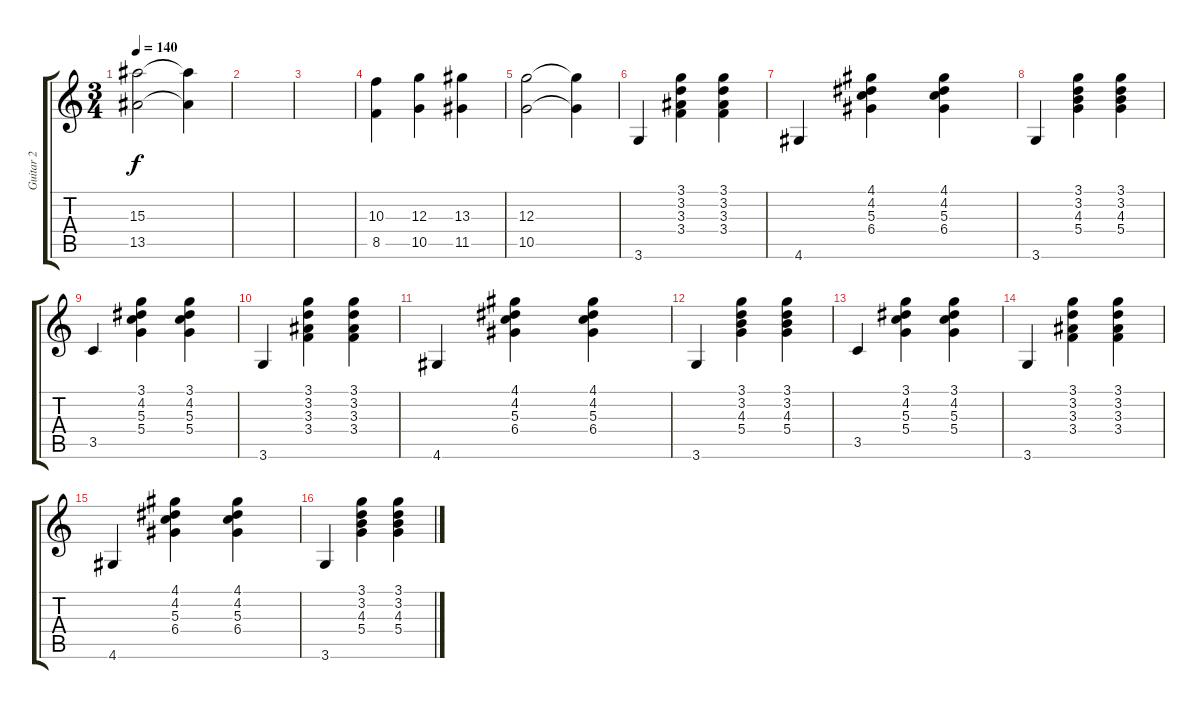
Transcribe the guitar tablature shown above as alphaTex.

\track ("Guitar 2" "Guitar 2") {instrument acousticguitarnylon}
\staff {score tabs}
\tuning (E4 B3 G3 D3 A2 E2) {hide}
\ts (3 4)
\tempo 140
\clef g2
\ks c
(15.3 13.5).2{dy f} (15.3{t} 13.5{t}).4 |
|
|
(10.3 8.5).4 (12.3 10.5).4 (13.3 11.5).4 |
(12.3 10.5).2 (12.3{t} 10.5{t}).4 |
3.6.4 (3.1 3.2 3.3 3.4).4 (3.1 3.2 3.3 3.4).4 |
4.6.4 (4.1 4.2 5.3 6.4).4 (4.1 4.2 5.3 6.4).4 |
3.6.4 (3.1 3.2 4.3 5.4).4 (3.1 3.2 4.3 5.4).4 |
3.5.4 (3.1 4.2 5.3 5.4).4 (3.1 4.2 5.3 5.4).4 |
3.6.4 (3.1 3.2 3.3 3.4).4 (3.1 3.2 3.3 3.4).4 |
4.6.4 (4.1 4.2 5.3 6.4).4 (4.1 4.2 5.3 6.4).4 |
3.6.4 (3.1 3.2 4.3 5.4).4 (3.1 3.2 4.3 5.4).4 |
3.5.4 (3.1 4.2 5.3 5.4).4 (3.1 4.2 5.3 5.4).4 |
3.6.4 (3.1 3.2 3.3 3.4).4 (3.1 3.2 3.3 3.4).4 |
4.6.4 (4.1 4.2 5.3 6.4).4 (4.1 4.2 5.3 6.4).4 |
3.6.4 (3.1 3.2 4.3 5.4).4 (3.1 3.2 4.3 5.4).4
